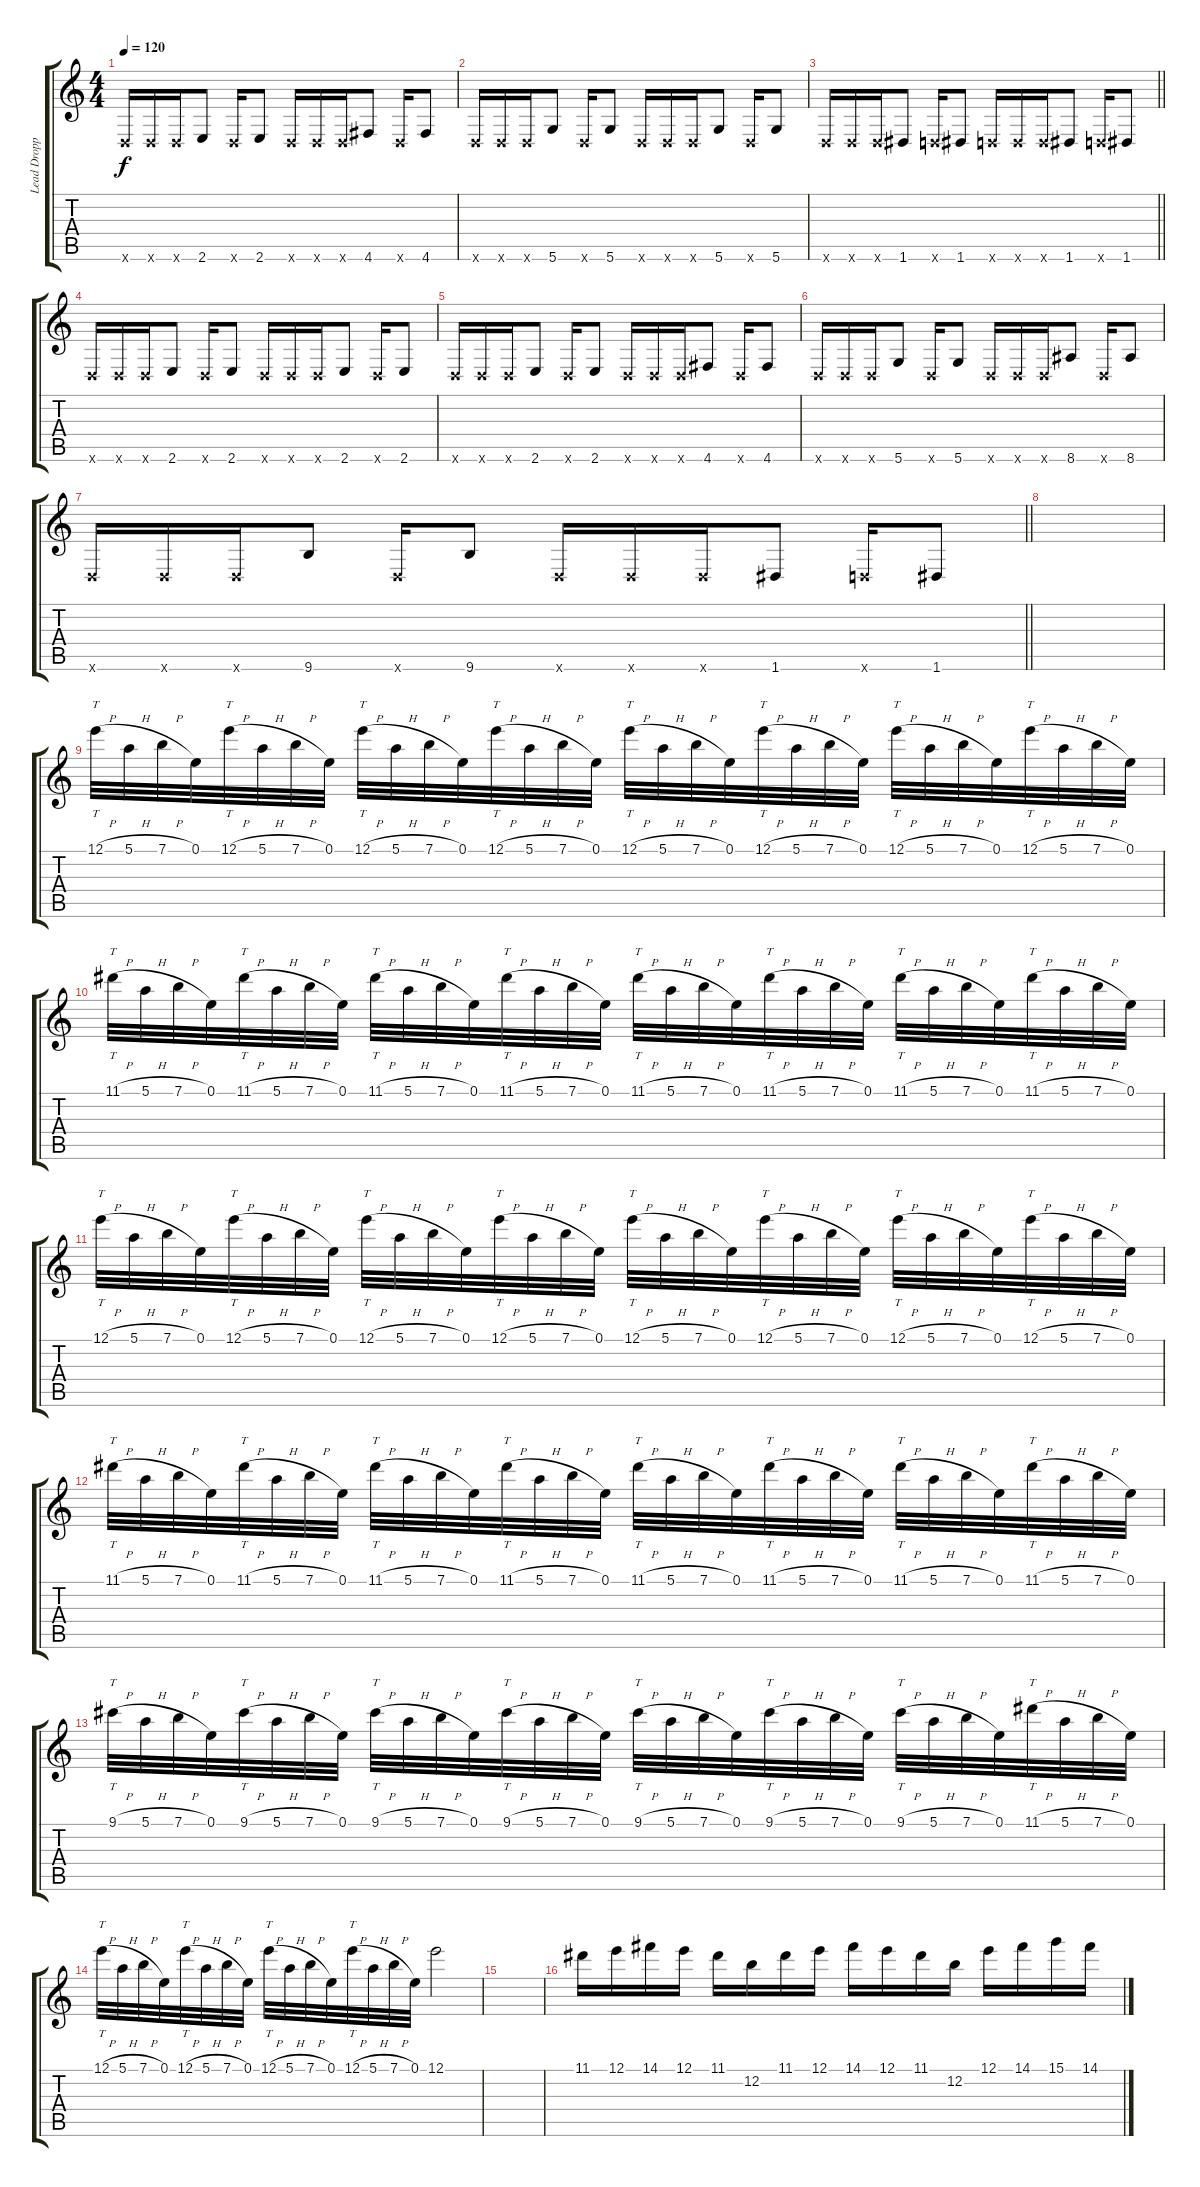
\track ("Lead Dropped D " "Lead Dropp") {instrument distortionguitar}
\staff {score tabs}
\tuning (E4 B3 G3 D3 A2 D2) {hide}
\ts (4 4)
\tempo 120
\clef g2
\ks c
0.6{x}.16{dy f} 0.6{x}.16 0.6{x}.16 2.6.8 0.6{x}.16 2.6.8 0.6{x}.16 0.6{x}.16 0.6{x}.16 4.6.8 0.6{x}.16 4.6.8 |
0.6{x}.16 0.6{x}.16 0.6{x}.16 5.6.8 0.6{x}.16 5.6.8 0.6{x}.16 0.6{x}.16 0.6{x}.16 5.6.8 0.6{x}.16 5.6.8 |
\barLineRight lightlight
0.6{x}.16 0.6{x}.16 0.6{x}.16 1.6.8 0.6{x}.16 1.6.8 0.6{x}.16 0.6{x}.16 0.6{x}.16 1.6.8 0.6{x}.16 1.6.8 |
0.6{x}.16 0.6{x}.16 0.6{x}.16 2.6.8 0.6{x}.16 2.6.8 0.6{x}.16 0.6{x}.16 0.6{x}.16 2.6.8 0.6{x}.16 2.6.8 |
0.6{x}.16 0.6{x}.16 0.6{x}.16 2.6.8 0.6{x}.16 2.6.8 0.6{x}.16 0.6{x}.16 0.6{x}.16 4.6.8 0.6{x}.16 4.6.8 |
0.6{x}.16 0.6{x}.16 0.6{x}.16 5.6.8 0.6{x}.16 5.6.8 0.6{x}.16 0.6{x}.16 0.6{x}.16 8.6.8 0.6{x}.16 8.6.8 |
\barLineRight lightlight
0.6{x}.16 0.6{x}.16 0.6{x}.16 9.6.8 0.6{x}.16 9.6.8 0.6{x}.16 0.6{x}.16 0.6{x}.16 1.6.8 0.6{x}.16 1.6.8 |
|
12.1{h}.32{tt} 5.1{h}.32 7.1{h}.32 0.1.32 12.1{h}.32{tt} 5.1{h}.32 7.1{h}.32 0.1.32 12.1{h}.32{tt} 5.1{h}.32 7.1{h}.32 0.1.32 12.1{h}.32{tt} 5.1{h}.32 7.1{h}.32 0.1.32 12.1{h}.32{tt} 5.1{h}.32 7.1{h}.32 0.1.32 12.1{h}.32{tt} 5.1{h}.32 7.1{h}.32 0.1.32 12.1{h}.32{tt} 5.1{h}.32 7.1{h}.32 0.1.32 12.1{h}.32{tt} 5.1{h}.32 7.1{h}.32 0.1.32 |
11.1{h}.32{tt} 5.1{h}.32 7.1{h}.32 0.1.32 11.1{h}.32{tt} 5.1{h}.32 7.1{h}.32 0.1.32 11.1{h}.32{tt} 5.1{h}.32 7.1{h}.32 0.1.32 11.1{h}.32{tt} 5.1{h}.32 7.1{h}.32 0.1.32 11.1{h}.32{tt} 5.1{h}.32 7.1{h}.32 0.1.32 11.1{h}.32{tt} 5.1{h}.32 7.1{h}.32 0.1.32 11.1{h}.32{tt} 5.1{h}.32 7.1{h}.32 0.1.32 11.1{h}.32{tt} 5.1{h}.32 7.1{h}.32 0.1.32 |
12.1{h}.32{tt} 5.1{h}.32 7.1{h}.32 0.1.32 12.1{h}.32{tt} 5.1{h}.32 7.1{h}.32 0.1.32 12.1{h}.32{tt} 5.1{h}.32 7.1{h}.32 0.1.32 12.1{h}.32{tt} 5.1{h}.32 7.1{h}.32 0.1.32 12.1{h}.32{tt} 5.1{h}.32 7.1{h}.32 0.1.32 12.1{h}.32{tt} 5.1{h}.32 7.1{h}.32 0.1.32 12.1{h}.32{tt} 5.1{h}.32 7.1{h}.32 0.1.32 12.1{h}.32{tt} 5.1{h}.32 7.1{h}.32 0.1.32 |
11.1{h}.32{tt} 5.1{h}.32 7.1{h}.32 0.1.32 11.1{h}.32{tt} 5.1{h}.32 7.1{h}.32 0.1.32 11.1{h}.32{tt} 5.1{h}.32 7.1{h}.32 0.1.32 11.1{h}.32{tt} 5.1{h}.32 7.1{h}.32 0.1.32 11.1{h}.32{tt} 5.1{h}.32 7.1{h}.32 0.1.32 11.1{h}.32{tt} 5.1{h}.32 7.1{h}.32 0.1.32 11.1{h}.32{tt} 5.1{h}.32 7.1{h}.32 0.1.32 11.1{h}.32{tt} 5.1{h}.32 7.1{h}.32 0.1.32 |
9.1{h}.32{tt} 5.1{h}.32 7.1{h}.32 0.1.32 9.1{h}.32{tt} 5.1{h}.32 7.1{h}.32 0.1.32 9.1{h}.32{tt} 5.1{h}.32 7.1{h}.32 0.1.32 9.1{h}.32{tt} 5.1{h}.32 7.1{h}.32 0.1.32 9.1{h}.32{tt} 5.1{h}.32 7.1{h}.32 0.1.32 9.1{h}.32{tt} 5.1{h}.32 7.1{h}.32 0.1.32 9.1{h}.32{tt} 5.1{h}.32 7.1{h}.32 0.1.32 11.1{h}.32{tt} 5.1{h}.32 7.1{h}.32 0.1.32 |
12.1{h}.32{tt} 5.1{h}.32 7.1{h}.32 0.1.32 12.1{h}.32{tt} 5.1{h}.32 7.1{h}.32 0.1.32 12.1{h}.32{tt} 5.1{h}.32 7.1{h}.32 0.1.32 12.1{h}.32{tt} 5.1{h}.32 7.1{h}.32 0.1.32 12.1.2 |
|
11.1.16 12.1.16 14.1.16 12.1.16 11.1.16 12.2.16 11.1.16 12.1.16 14.1.16 12.1.16 11.1.16 12.2.16 12.1.16 14.1.16 15.1.16 14.1.16
